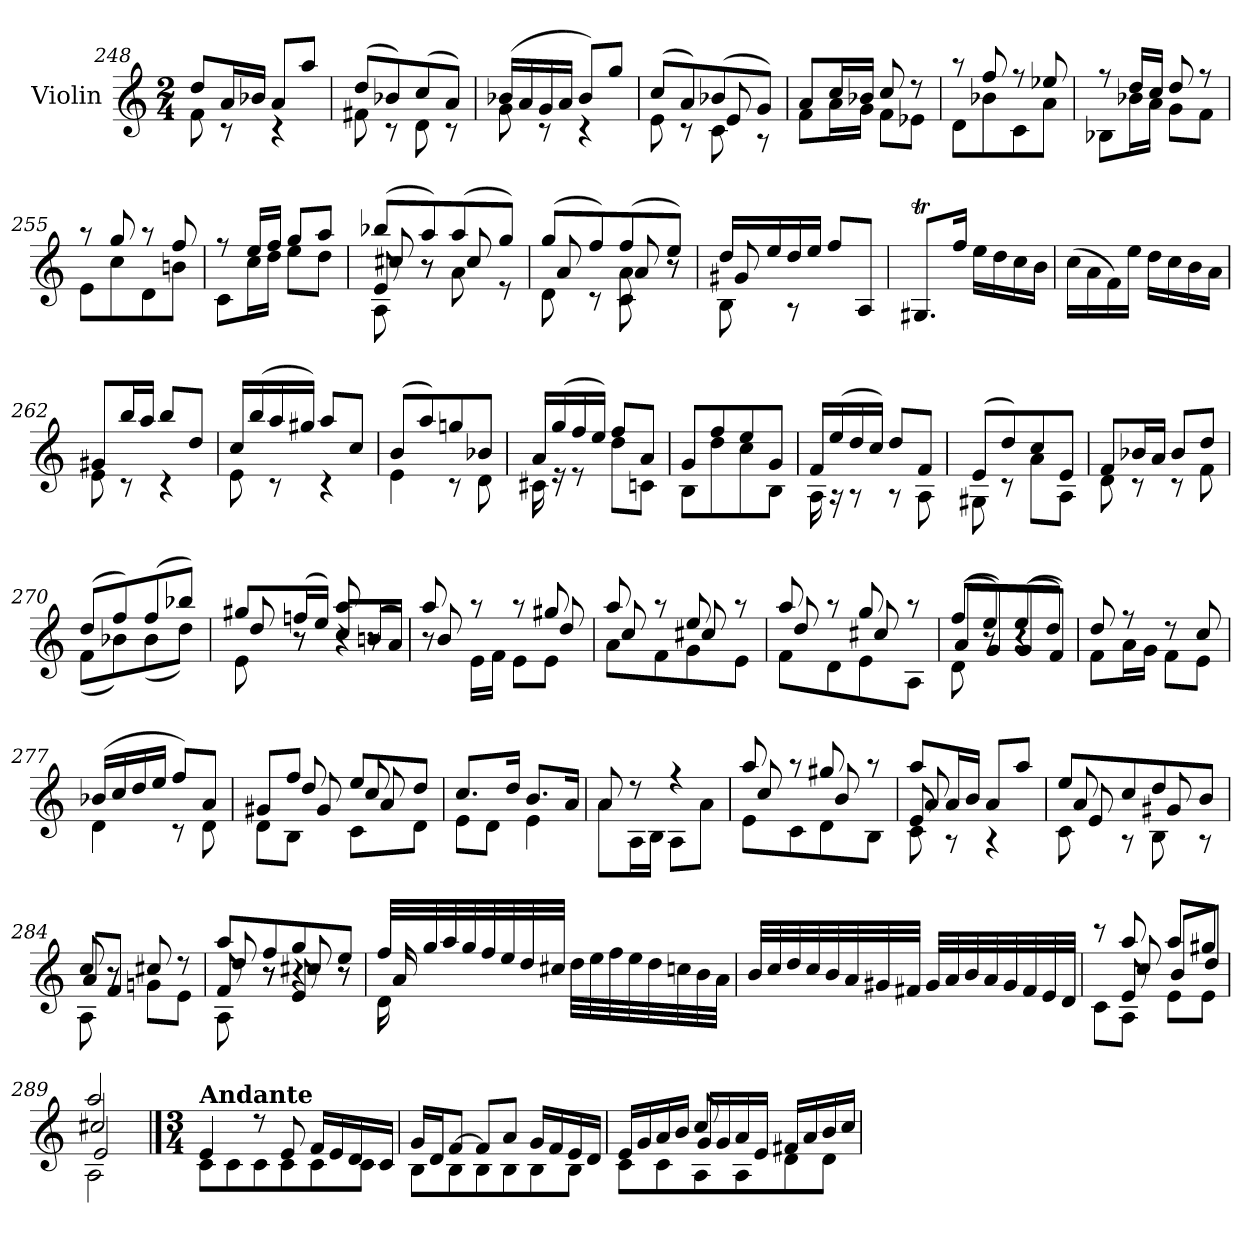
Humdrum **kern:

**kern
*part1
*staff1
*I"Violin
*I'Vln.
*clefG2
*k[]
*M2/4
=248
*^
8dd/L	8f\
16a/L	8r
16b-X/JJ	.
8a/L	4r
8aa/J	.
=249	=249
(>8dd/L	8f#X\
8b-X/)	8r
(>8cc/	8d\
8a/J)	8r
=250	=250
(>16b-X/LL	8g\
16a/	.
16g/	8r
16a/JJ	.
8b-/L)	4r
8gg/J	.
=251	=251
*	*^
(>8cc/L	8e\	4ryy
8a/)	8r	.
(>8b-X/	8c\	8e/
8g/J)	8r	8ryy
*	*v	*v
=252	=252
8a/L	8f\L
16cc/L	16a\L
16b-X/JJ	16g\JJ
8cc/	8f\L
8r	8e-X\J
=253	=253
8r	8d\L
8ff/	8b-X\
8r	8c\
8ee-X/	8a\J
=254	=254
8r	8B-X\L
16dd/LL	16b-X\L
16cc/JJ	16a\JJ
8dd/	8g\L
8r	8f\J
=255	=255
8r	8e\L
8gg/	8cc\
8r	8d\
8ff/	8bn\J
=256	=256
8r	8c\L
16ee/LL	16cc\L
16ff/JJ	16dd\JJ
8gg/L	8ee\L
8aa/J	8dd\J
=257	=257
*^	*^
(>8bb-X/L	8A\	8cc#X/	8e/
8aa/)	8r	8ryy	8r
(>8aa/	8a\	8cc#/	4ryy
8gg/J)	8r	8ryy	.
=258	=258	=258	=258
(>8gg/L	8d\	8a/	4ryy
8ff/)	8r	8ryy	.
(>8ff/	8c\	8a/	8a\
8ee/J)	8r	8ryy	8r
*	*	*v	*v
=259	=259	=259
16dd/LL	8B\	8g#X/
16ee/	.	.
16dd/	8r	8ryy
16ee/JJ	.	.
8ff/L	4ryy	4ryy
8A/J	.	.
*v	*v	*v
=260
8.G#Xt/L
16ff/Jk
16ee\LL
16dd\
16cc\
16b\JJ
=261
(>16cc\LL
16a\
16f\)
16ee\JJ
16dd\LL
16cc\
16b\
16a\JJ
=262
*^
8g#X/L	8e\
16bb/L	8r
16aa/JJ	.
8bb/L	4r
8dd/J	.
=263	=263
16cc/LL	8e\
(>16bb/	.
16aa/	8r
16gg#X/JJ)	.
8aa/L	4r
8cc/J	.
=264	=264
(>8b/L	4e\
8aa/)	.
8ggn/	8r
8b-X/J	8d\
=265	=265
16a/LL	16c#X\
(>16gg/	16r
16ff/	8r
16ee/JJ)	.
8ff/L	8dd\L
8a/J	8cn\J
=266	=266
8g/L	8B\L
8ff/	8dd\
8ee/	8cc\
8g/J	8B\J
=267	=267
16f/LL	16A\
(>16ee/	16r
16dd/	8r
16cc/JJ)	.
8dd/L	8r
8f/J	8A\
=268	=268
(>8e/L	8G#X\
8dd/)	8r
8cc/	8a\L
8e/J	8A\J
=269	=269
8f/L	8d\
16b-X/L	8r
16a/JJ	.
8b-/L	8r
8dd/J	8f\
=270	=270
(>8dd/L	(<8f\L
8ff/)	8b-X\)
(>8ff/	(<8b-\
8bb-X/J)	8dd\J)
=271	=271
*	*^
8gg#X/L	8e\	8dd/
(>16ffn/L	8r	8r
16ee/JJ)	.	.
8aa/	4r	8cc/L
8r	.	(<16bn/L
.	.	16a/JJ)
=272	=272	=272
8aa/	8r	8b/
8r	16e\LL	8ryy
.	16f\JJ	.
8r	8e\L	8ryy
8gg#X/	8e\J	8dd/
=273	=273	=273
8aa/	8a\L	8cc/
8r	8f\	8ryy
8ee/	8g\	8cc#X/
8r	8e\J	8ryy
=274	=274	=274
8aa/	8f\L	8dd/
8r	8d\	8ryy
8gg/	8e\	8cc#X/
8r	8A\J	8ryy
=275	=275	=275
(>8ff/L	8d\	(<8a/L
8ee/)	8r	8g/)
(>8ee/	4r	(<8g/
8dd/J)	.	8f/J)
*	*v	*v
=276	=276
8dd/	8f\L
8r	16a\L
.	16g\JJ
8r	8f\L
8cc/	8e\J
=277	=277
(>16b-X/LL	4d\
16cc/	.
16dd/	.
16ee/JJ	.
8ff/L)	8r
8a/J	8d\
=278	=278
*^	*^
8g#X/L	8d\L	8ryy	8ryy
8ff/J	8B\J	8dd/	8g#/
8ee/L	8c\L	8cc/	8a/
8dd/J	8d\J	8ryy	8ryy
*	*v	*v	*v
=279	=279
8.cc/L	8e\L
.	8d\J
16dd/Jk	.
8.b/L	4e\
16a/Jk	.
=280	=280
8a/	8a\L
8r	16A\L
.	16B\JJ
4r	8A\L
.	8a\J
=281	=281
*	*^
8aa/	8e\L	8cc/
8r	8c\	8ryy
8gg#X/	8d\	8b/
8r	8B\J	8ryy
=282	=282	=282
*	*	*^
8aa/L	8c\	8a/	8e/
16a/L	8r	8ryy	8ryy
16b/JJ	.	.	.
8a/L	4r	4ryy	4ryy
8aa/J	.	.	.
=283	=283	=283	=283
8ee/L	8c\	8a/	8e/
8cc/	8r	8ryy	8ryy
8dd/	8B\	8g#X/	4ryy
8b/J	8r	8ryy	.
*	*	*v	*v
=284	=284	=284
8cc/	8A\	8a/L
8r	8r	8f/J
8cc#X/	8gn\L	4ryy
8r	8e\J	.
=285	=285	=285
*	*	*^
8aa/L	8A\	8dd/	8f/
8ff/	8r	8r	8r
8gg/	4r	8cc#X/	8e/
8ee/J	.	8r	8r
*	*	*v	*v
=286	=286	=286
32ff/LLL	16d\	16a/
32gg/	.	.
32aa/	16ryy	16ryy
32gg/	.	.
32ff/	8ryy	8ryy
32ee/	.	.
32dd/	.	.
32cc#X/JJJ	.	.
32dd\LLL	4ryy	4ryy
32ee\	.	.
32ff\	.	.
32ee\	.	.
32dd\	.	.
32ccn\	.	.
32b\	.	.
32a\JJJ	.	.
*v	*v	*v
=287
32b/LLL
32cc/
32dd/
32cc/
32b/
32a/
32g#X/
32f#X/JJJ
32g#/LLL
32a/
32b/
32a/
32g#/
32f#/
32e/
32d/JJJ
=288
*^
*	*^
*	*	*^
8r	8c\L	8ryy	8ryy
8aa/	8A\J	8cc/	8e/
8aa/L	8e\L	8b/L	4ryy
8gg#X/J	8e\J	8dd/J	.
=289	=289	=289	=289
2aa/	2A\	2cc#X/	2e/
*v	*v	*v	*v
==1
*M3/4
*^
*	*^
*	*	*^
!LO:TX:a:B:t=Andante	!	!	!
*	*v	*v	*v
4e/	8c\L
.	8c\
8r	8c\
8e/	8c\
16f/LL	8c\
16e/	.
16d/	8c\J
16c/JJ	.
=2	=2
16g/LL	8B\L
16d/J	.
[8f/J	8B\
8f/L]	8B\
8a/J	8B\
16g/LL	8B\
16f/	.
16e/	8B\J
16d/JJ	.
=3	=3
*	*^
16e/LL	8c\L	4ryy
16g/	.	.
16a/	8c\	.
16b/JJ	.	.
8cc/	8A\	16g/LL
.	.	16g/
8ryy	8A\	16a/
.	.	16e/JJ
4ryy	8d\	16f#X/LL
.	.	16a/
.	8d\J	16b/
.	.	16cc/JJ
*v	*v	*v
=
*-
